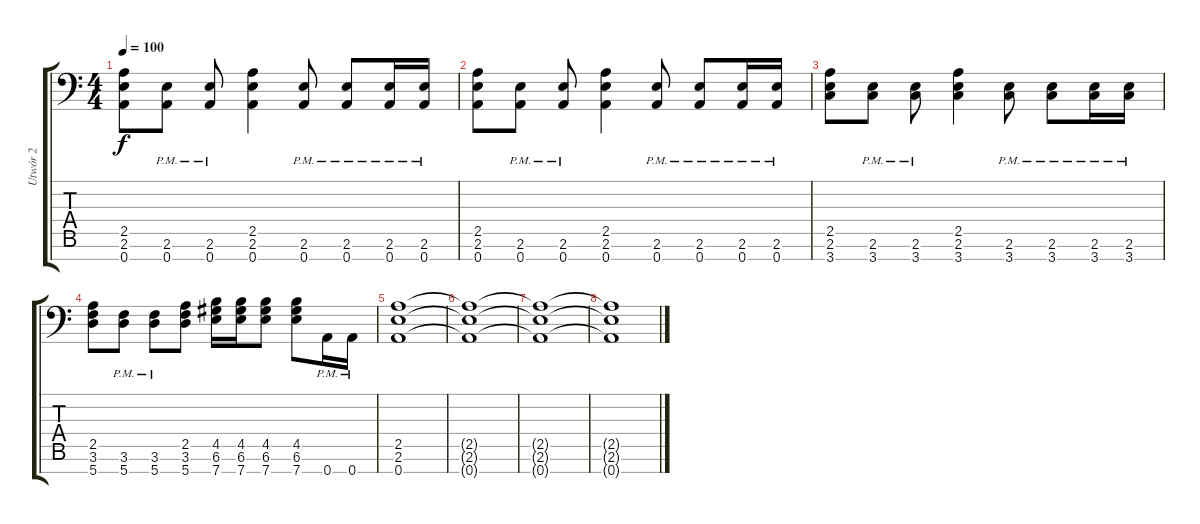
\track ("Utwór 2" "Utwór 2") {instrument distortionguitar}
\staff {score tabs}
\tuning (D4 A3 F3 C3 G2 D2 A1) {hide}
\ts (4 4)
\tempo 100
\clef f4
\ks c
(2.5 2.6 0.7).8{dy f} (2.6{pm} 0.7{pm}).8 (2.6{pm} 0.7{pm}).8 (2.5 2.6 0.7).4 (2.6{pm} 0.7{pm}).8 (2.6{pm} 0.7{pm}).8 (2.6{pm} 0.7{pm}).16 (2.6{pm} 0.7{pm}).16 |
(2.5 2.6 0.7).8 (2.6{pm} 0.7{pm}).8 (2.6{pm} 0.7{pm}).8 (2.5 2.6 0.7).4 (2.6{pm} 0.7{pm}).8 (2.6{pm} 0.7{pm}).8 (2.6{pm} 0.7{pm}).16 (2.6{pm} 0.7{pm}).16 |
(2.5 2.6 3.7).8 (2.6{pm} 3.7{pm}).8 (2.6{pm} 3.7{pm}).8 (2.5 2.6 3.7).4 (2.6{pm} 3.7{pm}).8 (2.6{pm} 3.7{pm}).8 (2.6{pm} 3.7{pm}).16 (2.6{pm} 3.7{pm}).16 |
(2.5 3.6 5.7).8 (3.6{pm} 5.7{pm}).8 (3.6{pm} 5.7{pm}).8 (2.5 3.6 5.7).8 (4.5 6.6 7.7).16 (4.5 6.6 7.7).16 (4.5 6.6 7.7).8 (4.5 6.6 7.7).8 0.7{pm}.16 0.7{pm}.16 |
(2.5 2.6 0.7).1 |
(2.5{t} 2.6{t} 0.7{t}).1 |
(2.5{t} 2.6{t} 0.7{t}).1 |
(2.5{t} 2.6{t} 0.7{t}).1
